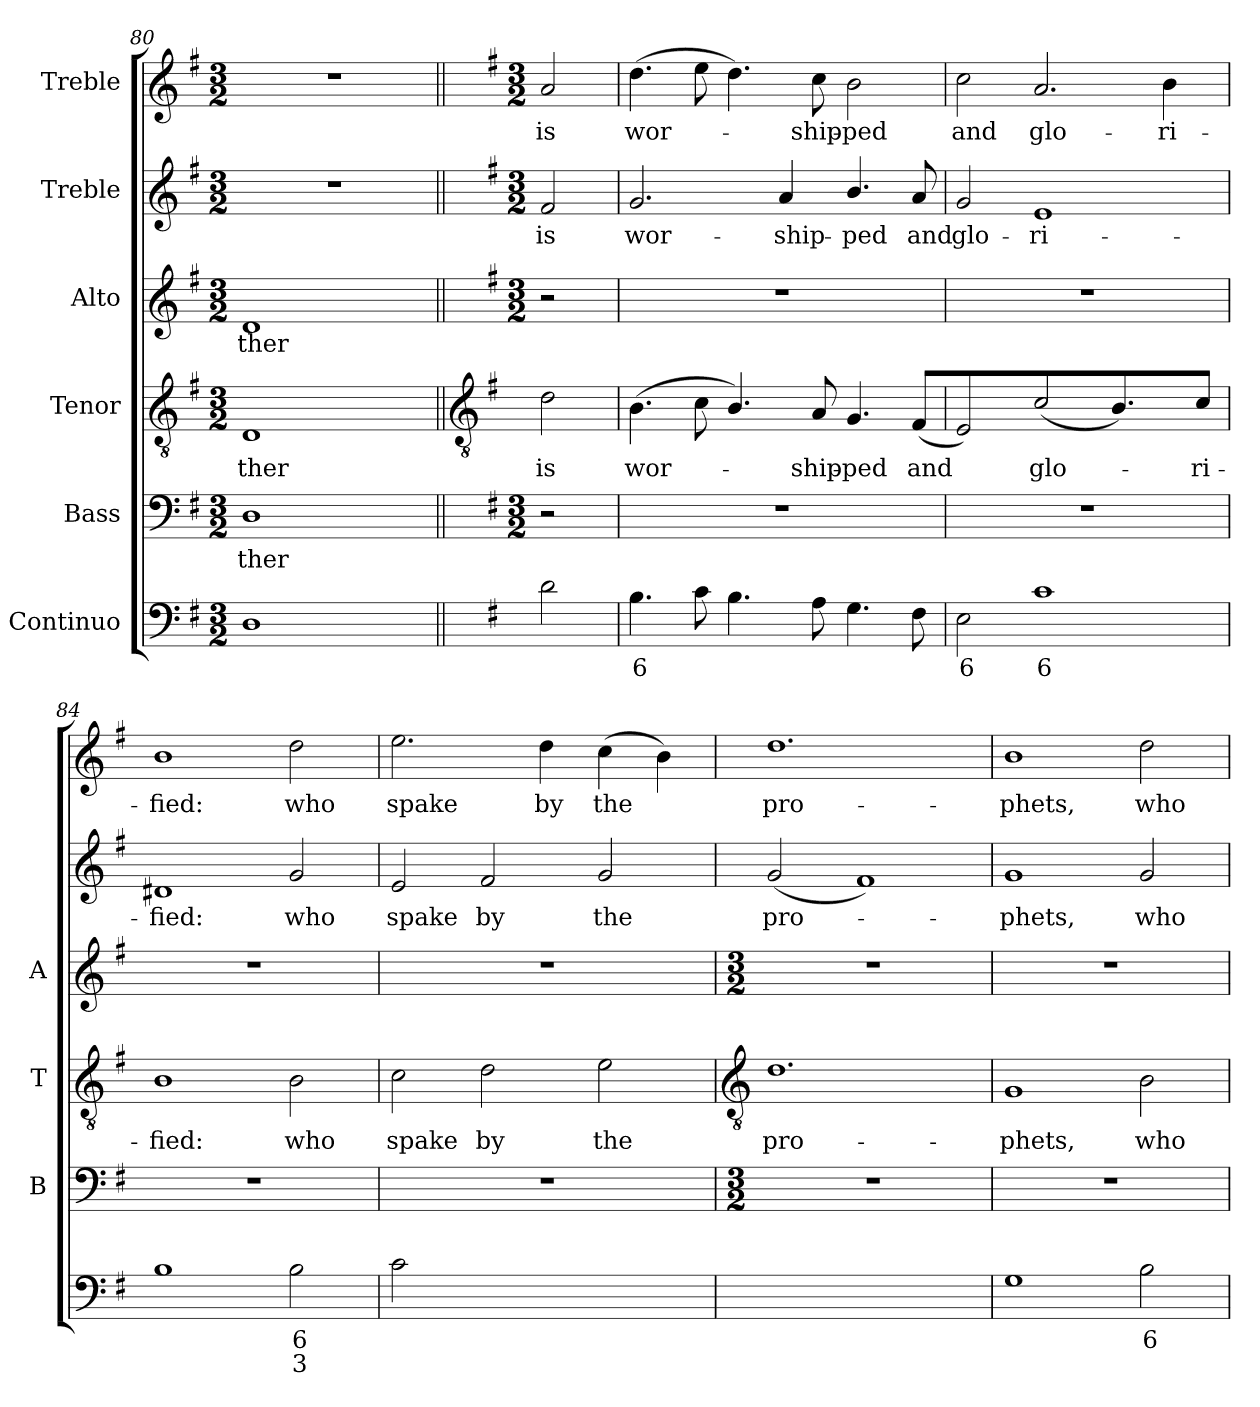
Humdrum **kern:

**kern	**text	**text	**kern	**text	**kern	**text	**kern	**text	**kern	**text	**kern	**text
*part6	*part6	*part6	*part5	*part5	*part4	*part4	*part3	*part3	*part2	*part2	*part1	*part1
*staff6	*staff6	*staff6	*staff5	*staff5	*staff4	*staff4	*staff3	*staff3	*staff2	*staff2	*staff1	*staff1
*I"Continuo	*	*	*I"Bass	*	*I"Tenor	*	*I"Alto	*	*I"Treble	*	*I"Treble	*
*	*	*	*I'B	*	*I'T	*	*I'A	*	*	*	*	*
*clefF4	*	*	*clefF4	*	*clefGv2	*	*clefG2	*	*clefG2	*	*clefG2	*
*k[f#]	*	*	*k[f#]	*	*k[f#]	*	*k[f#]	*	*k[f#]	*	*k[f#]	*
*G:	*	*	*G:	*	*G:	*	*G:	*	*G:	*	*G:	*
*M3/2	*	*	*M3/2	*	*M3/2	*	*M3/2	*	*M3/2	*	*M3/2	*
=80	=80	=80	=80	=80	=80	=80	=80	=80	=80	=80	=80	=80
!	!	!	!	!LO:LY:b	!	!LO:LY:b	!	!LO:LY:b	!	!	!	!
1D	.	.	1D	-ther	1D	ther	1d	ther	1.r	.	1.r	.
2ryy	.	.	2ryy	.	2ryy	.	2ryy	.	.	.	.	.
!!LO:LB:g=z
=81||	=81||	=81||	=81||	=81||	=81||	=81||	=81||	=81||	=81||	=81||	=81||	=81||
*	*	*	*	*	*clefGv2	*	*	*	*	*	*	*
*	*	*	*	*	*	*	*	*	*k[f#]	*	*k[f#]	*
*	*	*	*	*	*	*	*	*	*G:	*	*G:	*
*	*	*	*M3/2	*	*	*	*M3/2	*	*M3/2	*	*M3/2	*
!	!	!	!	!	!	!LO:LY:b	!	!	!	!LO:LY:b	!	!LO:LY:b
2d	.	.	2r	.	2d	is	2r	.	2f#	is	2a	is
=82	=82	=82	=82	=82	=82	=82	=82	=82	=82	=82	=82	=82
!	!LO:LY:b	!	!	!	!	!LO:LY:b	!	!	!	!LO:LY:b	!	!LO:LY:b
4.B	6	.	1.r	.	(>4.B	wor-	1.r	.	2.g	wor-	(>4.dd	wor-
8c	.	.	.	.	8c	.	.	.	.	.	8ee	.
4.B	.	.	.	.	4.B/)	.	.	.	.	.	4.dd)	.
!	!	!	!	!	!	!	!	!	!	!LO:LY:b	!	!
.	.	.	.	.	.	.	.	.	4a	-ship-	.	.
!	!	!	!	!	!	!LO:LY:b	!	!	!	!	!	!LO:LY:b
8A	.	.	.	.	8A	ship-	.	.	.	.	8cc	ship-
!	!	!	!	!	!	!LO:LY:b	!	!	!	!LO:LY:b	!	!LO:LY:b
4.G	.	.	.	.	4.G	-ped	.	.	4.b/	-ped	2b	-ped
!	!	!	!	!	!	!LO:LY:b	!	!	!	!LO:LY:b	!	!
8F#	.	.	.	.	(<8F#L	and	.	.	8a	and	.	.
=83	=83	=83	=83	=83	=83	=83	=83	=83	=83	=83	=83	=83
!	!LO:LY:b	!	!	!	!	!	!	!	!	!LO:LY:b	!	!LO:LY:b
2E	6	.	1.r	.	2E)	.	1.r	.	2g	glo-	2cc	and
!	!LO:LY:b	!	!	!	!	!LO:LY:b	!	!	!	!LO:LY:b	!	!LO:LY:b
1c	6	.	.	.	(>2c	glo-	.	.	1e	-ri-	2.a	glo-
.	.	.	.	.	4.B)	.	.	.	.	.	.	.
!	!	!	!	!	!	!	!	!	!	!	!	!LO:LY:b
.	.	.	.	.	.	.	.	.	.	.	4b	-ri-
!	!	!	!	!	!	!LO:LY:b	!	!	!	!	!	!
.	.	.	.	.	8cJ	ri-	.	.	.	.	.	.
=84	=84	=84	=84	=84	=84	=84	=84	=84	=84	=84	=84	=84
!	!	!	!	!	!	!LO:LY:b	!	!	!	!LO:LY:b	!	!LO:LY:b
1B	.	.	1.r	.	1B	-fied:	1.r	.	1d#X	-fied:	1b	-fied:
!	!LO:LY:b	!LO:LY:b	!	!	!	!LO:LY:b	!	!	!	!LO:LY:b	!	!LO:LY:b
2B	6	3	.	.	2B	who	.	.	2g	who	2dd	who
=85	=85	=85	=85	=85	=85	=85	=85	=85	=85	=85	=85	=85
!	!	!	!	!	!	!LO:LY:b	!	!	!	!LO:LY:b	!	!LO:LY:b
2c	.	.	1.r	.	2c	spake	1.r	.	2e	spake	2.ee	spake
!	!LO:LY:b	!	!	!	!	!LO:LY:b	!	!	!	!LO:LY:b	!	!
[4dyy	9	.	.	.	2d	by	.	.	2f#	by	.	.
!	!LO:LY:b	!	!	!	!	!	!	!	!	!	!	!LO:LY:b
4dyy]	8	.	.	.	.	.	.	.	.	.	4dd	by
!	!LO:LY:b	!	!	!	!	!LO:LY:b	!	!	!	!LO:LY:b	!	!LO:LY:b
[4eyy	6	.	.	.	2e	the	.	.	2g	the	(>4cc	the
!	!LO:LY:b	!	!	!	!	!	!	!	!	!	!	!
4eyy]	5	.	.	.	.	.	.	.	.	.	4b)	.
!!LO:LB:g=z
=86	=86	=86	=86	=86	=86	=86	=86	=86	=86	=86	=86	=86
*	*	*	*	*	*clefGv2	*	*	*	*	*	*	*
*	*	*	*M3/2	*	*	*	*M3/2	*	*	*	*	*
!	!LO:LY:b	!LO:LY:b	!	!	!	!LO:LY:b	!	!	!	!LO:LY:b	!	!LO:LY:b
[2dyy	6	4	1.r	.	1.d	pro-	1.r	.	(<2g	pro-	1.dd	pro-
!	!LO:LY:b	!LO:LY:b	!	!	!	!	!	!	!	!	!	!
1dyy]	5	3	.	.	.	.	.	.	1f#)	.	.	.
=87	=87	=87	=87	=87	=87	=87	=87	=87	=87	=87	=87	=87
!	!	!	!	!	!	!LO:LY:b	!	!	!	!LO:LY:b	!	!LO:LY:b
1G	.	.	1.r	.	1G	-phets,	1.r	.	1g	phets,	1b	-phets,
!	!LO:LY:b	!	!	!	!	!LO:LY:b	!	!	!	!LO:LY:b	!	!LO:LY:b
2B	6	.	.	.	2B	who	.	.	2g	who	2dd	who
=	=	=	=	=	=	=	=	=	=	=	=	=
*-	*-	*-	*-	*-	*-	*-	*-	*-	*-	*-	*-	*-
